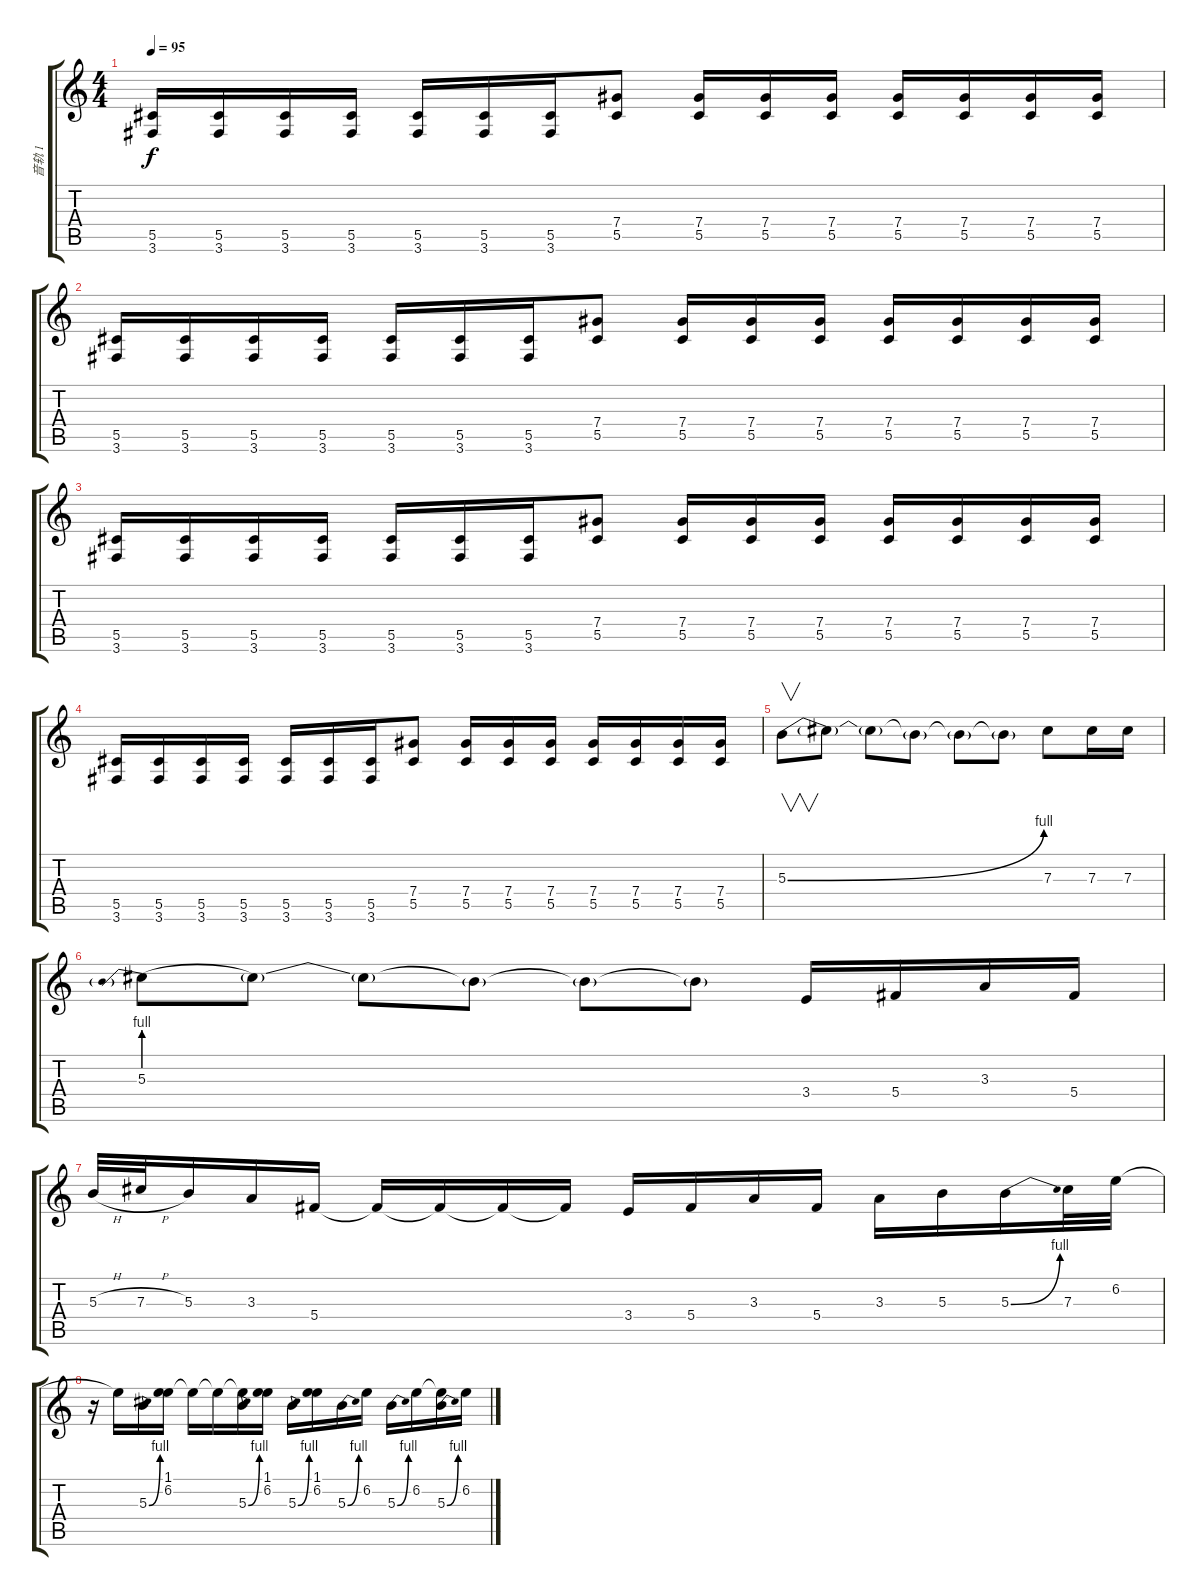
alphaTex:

\track ("音轨 1" "音轨 1") {instrument overdrivenguitar}
\staff {score tabs}
\tuning (Eb4 Bb3 Gb3 Db3 Ab2 Eb2) {hide}
\ts (4 4)
\tempo 95
\clef g2
\ks c
(5.5 3.6).16{dy f volume 16} (5.5 3.6).16 (5.5 3.6).16 (5.5 3.6).16 (5.5 3.6).16 (5.5 3.6).16 (5.5 3.6).16 (7.4 5.5).8 (7.4 5.5).16 (7.4 5.5).16 (7.4 5.5).16 (7.4 5.5).16 (7.4 5.5).16 (7.4 5.5).16 (7.4 5.5).16 |
(5.5 3.6).16{volume 16} (5.5 3.6).16 (5.5 3.6).16 (5.5 3.6).16 (5.5 3.6).16 (5.5 3.6).16 (5.5 3.6).16 (7.4 5.5).8 (7.4 5.5).16 (7.4 5.5).16 (7.4 5.5).16 (7.4 5.5).16 (7.4 5.5).16 (7.4 5.5).16 (7.4 5.5).16 |
(5.5 3.6).16{volume 16} (5.5 3.6).16 (5.5 3.6).16 (5.5 3.6).16 (5.5 3.6).16 (5.5 3.6).16 (5.5 3.6).16 (7.4 5.5).8 (7.4 5.5).16 (7.4 5.5).16 (7.4 5.5).16 (7.4 5.5).16 (7.4 5.5).16 (7.4 5.5).16 (7.4 5.5).16 |
(5.5 3.6).16{volume 16} (5.5 3.6).16 (5.5 3.6).16 (5.5 3.6).16 (5.5 3.6).16 (5.5 3.6).16 (5.5 3.6).16 (7.4 5.5).8 (7.4 5.5).16 (7.4 5.5).16 (7.4 5.5).16 (7.4 5.5).16 (7.4 5.5).16 (7.4 5.5).16 (7.4 5.5).16 |
5.3{be (bend 0 0 60 4)}.8{v volume 16} 5.3{t}.8 5.3{t}.8 5.3{t}.8 5.3{t}.8 5.3{t}.8 7.3.8 7.3.16 7.3.16 |
5.3{be (prebend 0 4 60 4)}.8 5.3{t}.8 5.3{t}.8 5.3{t}.8 5.3{t}.8 5.3{t}.8 3.4.16 5.4.16 3.3.16 5.4.16 |
5.3{h}.32 7.3{h}.32 5.3.16 3.3.16 5.4.16 5.4{t}.16 5.4{t}.16 5.4{t}.16 5.4{t}.16 3.4.16 5.4.16 3.3.16 5.4.16 3.3.16 5.3.16 5.3{be (bend 0 0 60 4)}.16 7.3.32 6.2.32{volume 15} |
r.16 6.2{t}.16 5.3{be (bend 0 0 60 4)}.16 (1.1 6.2).16 6.2{t}.16 6.2{t}.16 (6.2{t} 5.3{be (bend 0 0 60 4)}).16 (1.1 6.2).16 5.3{be (bend 0 0 60 4)}.16 (1.1 6.2).16 5.3{be (bend 0 0 60 4)}.16 6.2.16 5.3{be (bend 0 0 60 4)}.16 6.2.16 (6.2{t} 5.3{be (bend 0 0 60 4)}).16 6.2.16
